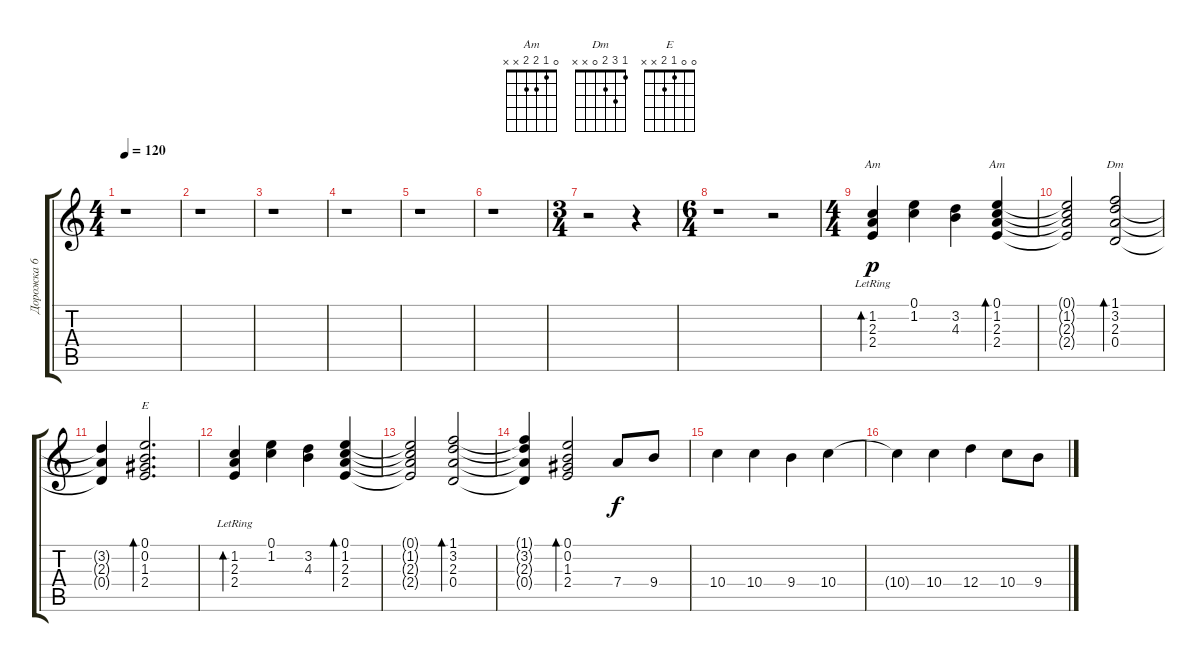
\track ("Дорожка 6" "Дорожка 6") {solo instrument acousticguitarsteel}
\staff {score tabs}
\tuning (E4 B3 G3 D3 A2 E2) {hide}
\chord ("Am" x 1 2 2 x x)
\chord ("Am" 0 1 2 2 x x)
\chord ("Dm" 1 3 2 0 x x)
\chord ("E" 0 0 1 2 x x)
\ts (4 4)
\tempo 120
\clef g2
\ks c
r.1{dy p instrument acousticguitarsteel} |
r.1 |
r.1 |
r.1 |
r.1 |
r.1 |
\ts (3 4)
r.2 r.4 |
\ts (6 4)
r.1 r.2 |
\ts (4 4)
(1.2 2.3{lr} 2.4{lr}).4{bd 120 ch "Am" balance 9} (0.1 1.2).4 (3.2 4.3).4 (0.1 1.2 2.3 2.4).4{bd 120 ch "Am"} |
(0.1{t} 1.2{t} 2.3{t} 2.4{t}).2 (1.1 3.2 2.3 0.4).2{bd 120 ch "Dm"} |
(3.2{t} 2.3{t} 0.4{t}).4 (0.1 0.2 1.3 2.4).2{d bd 120 ch "E"} |
(1.2 2.3{lr} 2.4{lr}).4{bd 120} (0.1 1.2).4 (3.2 4.3).4 (0.1 1.2 2.3 2.4).4{bd 120} |
(0.1{t} 1.2{t} 2.3{t} 2.4{t}).2 (1.1 3.2 2.3 0.4).2{bd 120} |
(1.1{t} 3.2{t} 2.3{t} 0.4{t}).4 (0.1 0.2 1.3 2.4).2{bd 120} 7.4.8{dy f volume 13 balance 7 instrument overdrivenguitar} 9.4.8 |
10.4.4 10.4.4 9.4.4 10.4.4 |
10.4{t}.4 10.4.4 12.4.4 10.4.8 9.4.8
